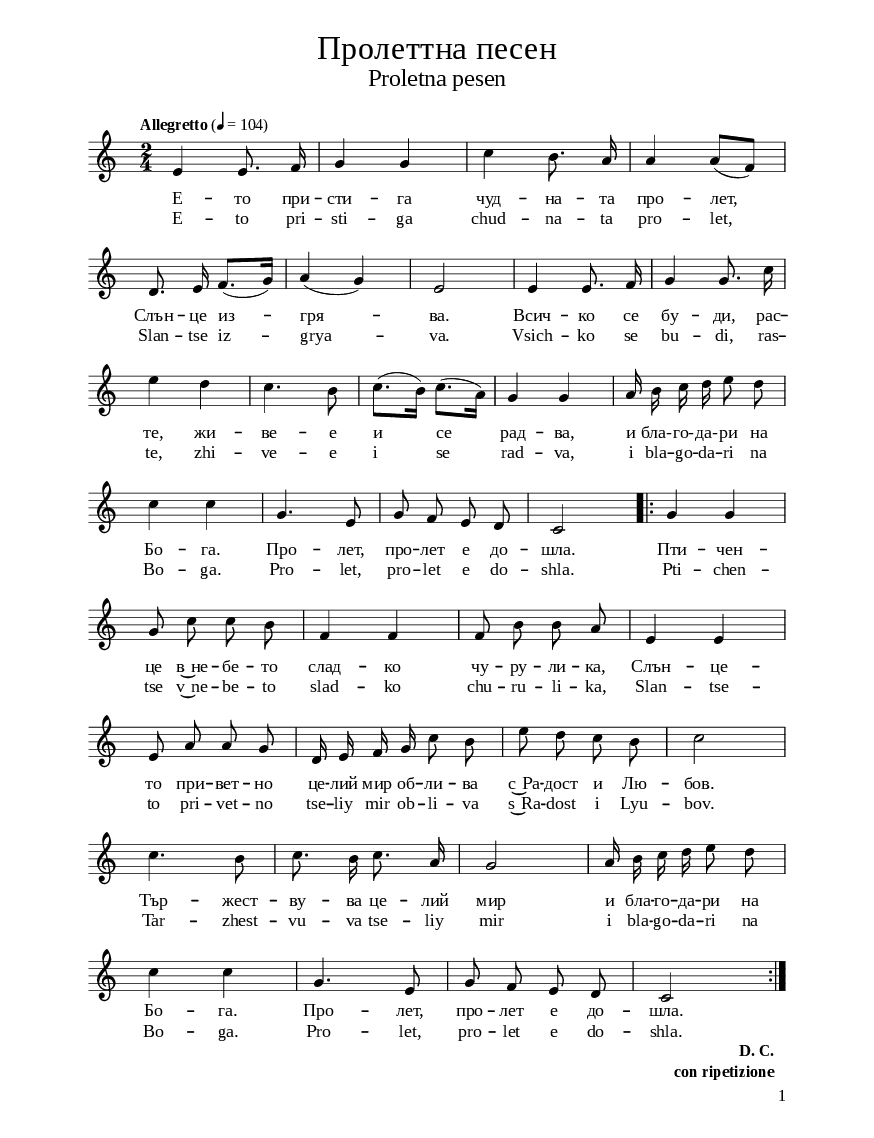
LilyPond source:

\version "2.24.1"

% include paper part and global functions
\include "include/globals.ily"

\bookpart {
  \label #'ref181
  \tocItem \markup "Пролеттна песен – Proletna pesen"
  \include "include/bookpart-paper.ily"
  \score {
    \include "include/score-layout.ily"

    \new Voice \absolute {
      \clef treble
      \key c \major
      \time 2/4
      \tempoFunc "Allegretto" 4 "104"
      \autoBeamOff
      e'4  e'8.  f'16 | % 2
      g'4  g'4 | % 3
      c''4 b'8.  a'16 | % 4
      a'4  a'8 ( [  f'8 ) ] | \break % 5
      d'8.  e'16  f'8. ( [  g'16 ) ] | % 6
      a'4 (  g'4 ) | % 7
      e'2  | % 8
      e'4  e'8.  f'16 | % 9
      g'4  g'8. c''16 \break |
      e''4 d''4 | % 11
      c''4. b'8 | % 12
      c''8. ( [ b'16 ) ] c''8. ( [
      a'16 ) ] | % 13
      g'4  g'4 | % 14
      a'16 b'16 c''16 d''16
      e''8 d''8  | % 15
      c''4 c''4  | % 16
      g'4.  e'8 | % 17
      g'8  f'8  e'8  d'8 | % 18
      c'2
      \repeat volta 2 {
        | % 19
        g'4  g'4 \break |
        g'8 c''8 c''8 b'8 | % 21
        f'4  f'4 | % 22
        f'8 b'8 b'8  a'8 | % 23
        e'4  e'4 \break | % 24
        e'8  a'8  a'8  g'8 | % 25
        d'16  e'16  f'16  g'16
        c''8 b'8 | % 26
        e''8 d''8 c''8 b'8 | % 27
        c''2 \break | % 28
        c''4. b'8 | % 29
        c''8. b'16 c''8.  a'16 |
        g'2 | % 31
        a'16 b'16 c''16 d''16
        e''8 d''8 \break | % 32
        c''4 c''4 | % 33
        g'4.  e'8 | % 34
        g'8  f'8  e'8  d'8 | % 35
        c'2
      }
    }

   \addlyrics {
      Е
      -- то при -- сти -- га чуд -- на --
      та про -- лет,  Слън -- це из
      -- гря -- ва. Всич -- ко се
      бу -- ди, рас -- те, жи -- ве -- е и
      се  рад -- ва, и "бла-" -- "го-" --
      "да-" -- ри на Бо -- га. Про -- лет,
      про -- лет е до -- шла. Пти -- чен
      -- це в~не -- бе -- то слад -- ко
      чу -- ру -- ли -- ка, Слън -- це -- то
      при -- вет -- но це -- лий мир об --
      ли -- ва с~Ра -- дост и Лю -- бов.
      Тър -- жест -- ву -- ва це -- лий
      мир и бла -- го -- да -- ри на Бо
      -- га. Про -- лет, про -- лет е до --
      шла.}
      \addlyrics {      E
      -- to pri -- sti -- ga chud -- na --
      ta pro -- let,  Slan -- tse iz
      -- grya -- va. Vsich -- ko se
      bu -- di, ras -- te, zhi -- ve -- e i
      se  rad -- va, i bla -- go --
      da -- ri na Bo -- ga. Pro -- let,
      pro -- let e do -- shla. Pti -- chen
      -- tse v~ne -- be -- to slad -- ko
      chu -- ru -- li -- ka, Slan -- tse -- to
      pri -- vet -- no tse -- liy mir ob --
      li -- va s~Ra -- dost i Lyu -- bov.
      Tar -- zhest -- vu -- va tse -- liy
      mir i bla -- go -- da -- ri na Bo
      -- ga. Pro -- let, pro -- let e do --
      shla.}

    \header {
      title = \titleFunc "Пролеттна песен" "Proletna pesen"
    }

    \midi{}

  } % score

    \markup \dc-two "D. C.""con ripetizione"


\pageBreak
  % include foreign translation(s) of the song
  \version "2.24.1"

\markup \fill-line { \fontsize #deTitleFontSize "Frühlingslied" }
\markup \null
\markup \null
\markup \fontsize #deCoupletFontSize {
  \hspace #14
  \override #`(baseline-skip . ,deCoupletBaselineSkip)

  \column {
 \line { " " Nun kommt der wundervolle Frühling; }

 \line { " " die Sonne geht auf. }

 \line { " " Alles erwacht, gedeiht, lebt, }

 \line { " " und freut sich und dankt Gott.}

 \line { " " Der Frühling, der Frühling ist da!}

 \line { " " Ein Vögelein am Himmel zwitschert süß, }

 \line { " " die Sonne übergießt freundlich }
 \line { " "die ganze Welt mit Freude und Liebe.}

 \line { " " Die ganze Welt frohlockt und dankt Gott! }

 \line { " " Der Frühling, der Frühling ist da!}

  }
}


} % bookpart

% Più mosso
%
